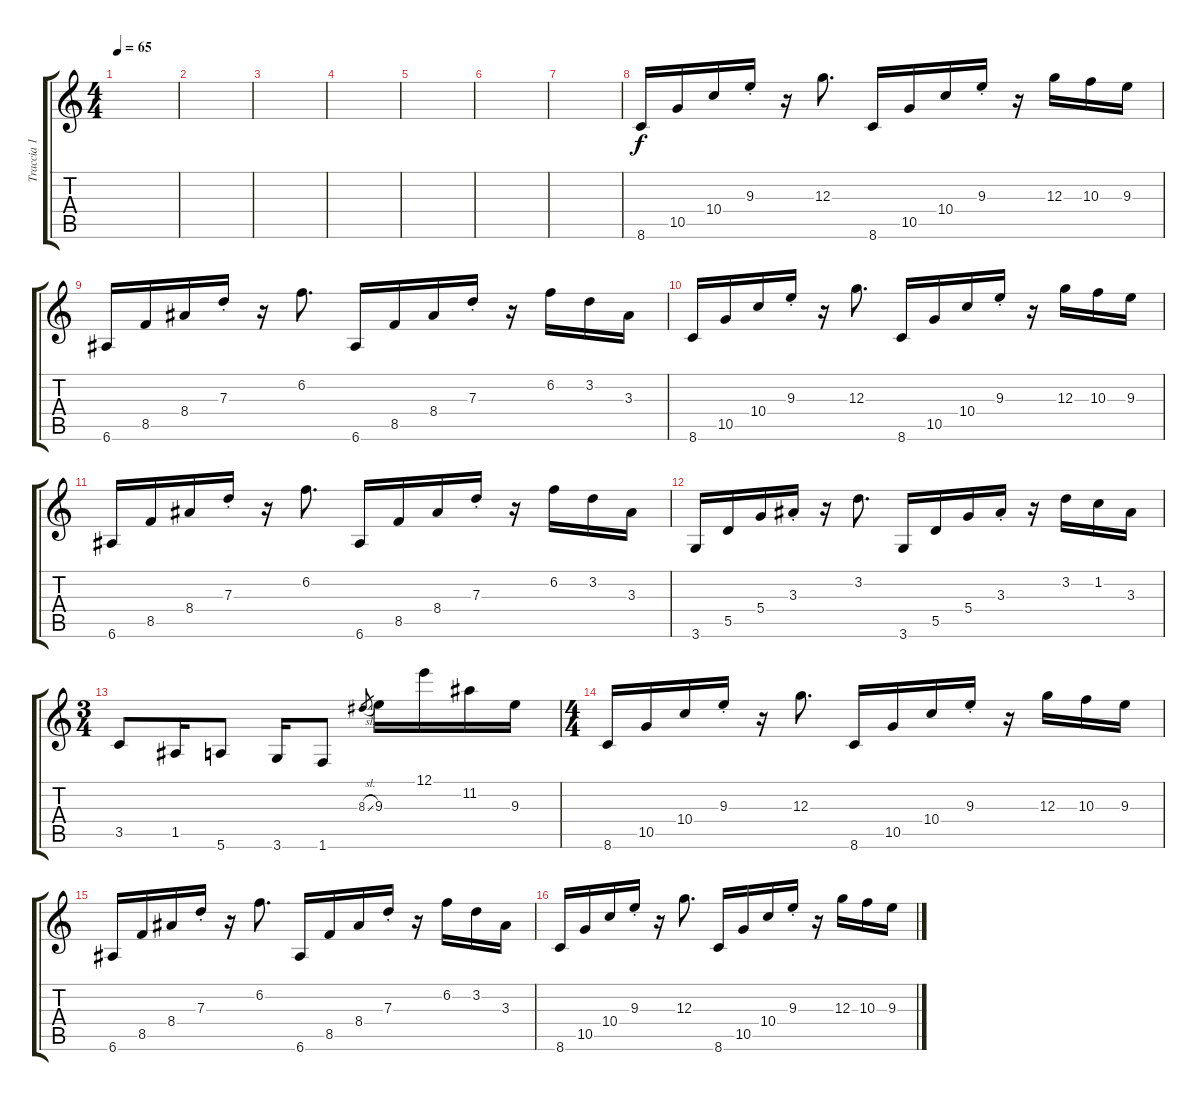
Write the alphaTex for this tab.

\track ("Traccia 1" "Traccia 1") {instrument overdrivenguitar}
\staff {score tabs}
\tuning (E4 B3 G3 D3 A2 E2) {hide}
\ts (4 4)
\tempo 65
\clef g2
\ks c
|
|
|
|
|
|
|
8.6.16{volume 13 instrument electricguitarjazz} 10.5.16 10.4.16 9.3{st}.16 r.16 12.3.8{d} 8.6.16{volume 13 instrument electricguitarjazz} 10.5.16 10.4.16 9.3{st}.16 r.16 12.3.16 10.3.16 9.3.16 |
6.6.16{volume 13 instrument electricguitarjazz} 8.5.16 8.4.16 7.3{st}.16 r.16 6.2.8{d} 6.6.16{volume 13 instrument electricguitarjazz} 8.5.16 8.4.16 7.3{st}.16 r.16 6.2.16 3.2.16 3.3.16 |
8.6.16{volume 13 instrument electricguitarjazz} 10.5.16 10.4.16 9.3{st}.16 r.16 12.3.8{d} 8.6.16{volume 13 instrument electricguitarjazz} 10.5.16 10.4.16 9.3{st}.16 r.16 12.3.16 10.3.16 9.3.16 |
6.6.16{volume 13 instrument electricguitarjazz} 8.5.16 8.4.16 7.3{st}.16 r.16 6.2.8{d} 6.6.16{volume 13 instrument electricguitarjazz} 8.5.16 8.4.16 7.3{st}.16 r.16 6.2.16 3.2.16 3.3.16 |
3.6.16 5.5.16 5.4.16 3.3{st}.16 r.16 3.2.8{d} 3.6.16 5.5.16 5.4.16 3.3{st}.16 r.16 3.2.16 1.2.16 3.3.16 |
\ts (3 4)
3.5.8 1.5.16 5.6.8 3.6.16 1.6.8 8.3{sl}.8{gr} 9.3.16 12.1.16 11.2.16 9.3.16 |
\ts (4 4)
8.6.16{volume 13 instrument electricguitarjazz} 10.5.16 10.4.16 9.3{st}.16 r.16 12.3.8{d} 8.6.16{volume 13 instrument electricguitarjazz} 10.5.16 10.4.16 9.3{st}.16 r.16 12.3.16 10.3.16 9.3.16 |
6.6.16{volume 13 instrument electricguitarjazz} 8.5.16 8.4.16 7.3{st}.16 r.16 6.2.8{d} 6.6.16{volume 13 instrument electricguitarjazz} 8.5.16 8.4.16 7.3{st}.16 r.16 6.2.16 3.2.16 3.3.16 |
8.6.16{volume 13 instrument electricguitarjazz} 10.5.16 10.4.16 9.3{st}.16 r.16 12.3.8{d} 8.6.16{volume 13 instrument electricguitarjazz} 10.5.16 10.4.16 9.3{st}.16 r.16 12.3.16 10.3.16 9.3.16
